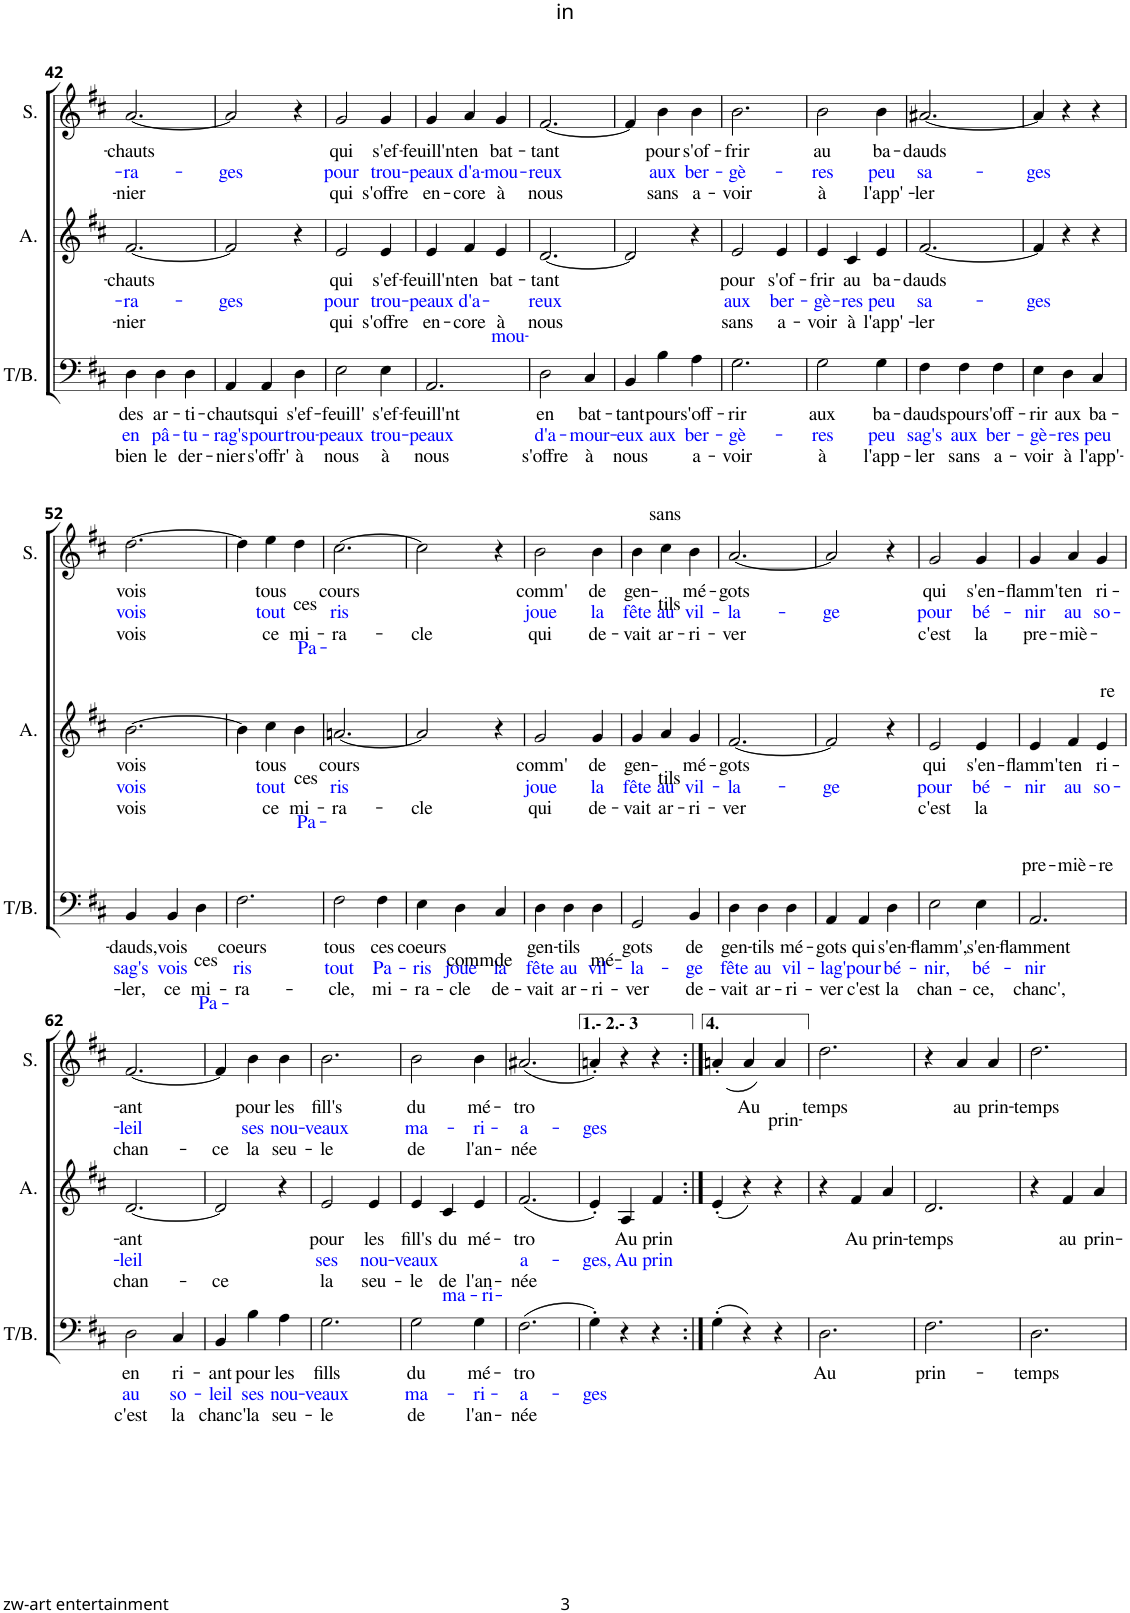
**kern	**text	**text	**text	**kern	**text	**text	**text	**kern	**text	**text	**text
*part3	*part3	*part3	*part3	*part2	*part2	*part2	*part2	*part1	*part1	*part1	*part1
*staff3	*staff3	*staff3	*staff3	*staff2	*staff2	*staff2	*staff2	*staff1	*staff1	*staff1	*staff1
*I"Tenor/Bass	*	*	*	*I"Alto	*	*	*	*I"Soprano	*	*	*
*I'T/B.	*	*	*	*I'A.	*	*	*	*I'S.	*	*	*
!!LO:PB:g=z
*clefF4	*	*	*	*clefG2	*	*	*	*clefG2	*	*	*
*k[f#c#]	*	*	*	*k[f#c#]	*	*	*	*k[f#c#]	*	*	*
*M3/4	*	*	*	*M3/4	*	*	*	*M3/4	*	*	*
=42	=42	=42	=42	=42	=42	=42	=42	=42	=42	=42	=42
!	!LO:LY:b	!LO:LY:b:color=#0000FF	!LO:LY:b	!	!LO:LY:b	!LO:LY:b:color=#0000FF	!LO:LY:b	!	!LO:LY:b	!LO:LY:b:color=#0000FF	!LO:LY:b
4D\	des	en	bien	[2.f#/	-chauts	-ra-	-nier	[2.a/	-chauts	-ra-	-nier
!	!LO:LY:b	!LO:LY:b:color=#0000FF	!LO:LY:b	!	!	!	!	!	!	!	!
4D\	ar-	pâ-	le	.	.	.	.	.	.	.	.
!	!LO:LY:b	!LO:LY:b:color=#0000FF	!LO:LY:b	!	!	!	!	!	!	!	!
4D\	-ti-	-tu-	der-	.	.	.	.	.	.	.	.
=43	=43	=43	=43	=43	=43	=43	=43	=43	=43	=43	=43
!	!LO:LY:b	!LO:LY:b:color=#0000FF	!LO:LY:b	!	!	!LO:LY:b:color=#0000FF	!	!	!	!LO:LY:b:color=#0000FF	!
4AA/	-chauts	-rag's	-nier	2f#/]	.	-ges	.	2a/]	.	-ges	.
!	!LO:LY:b	!LO:LY:b:color=#0000FF	!LO:LY:b	!	!	!	!	!	!	!	!
4AA/	qui	pour	s'offr'	.	.	.	.	.	.	.	.
!	!LO:LY:b	!LO:LY:b:color=#0000FF	!LO:LY:b	!	!	!	!	!	!	!	!
4D\	s'ef-	trou-	à	4r	.	.	.	4r	.	.	.
=44	=44	=44	=44	=44	=44	=44	=44	=44	=44	=44	=44
!	!LO:LY:b	!LO:LY:b:color=#0000FF	!LO:LY:b	!	!LO:LY:b	!LO:LY:b:color=#0000FF	!LO:LY:b	!	!LO:LY:b	!LO:LY:b:color=#0000FF	!LO:LY:b
2E\	-feuill'	-peaux	nous	2e/	qui	pour	qui	2g/	qui	pour	qui
!	!LO:LY:b	!LO:LY:b:color=#0000FF	!LO:LY:b	!	!LO:LY:b	!LO:LY:b:color=#0000FF	!LO:LY:b	!	!LO:LY:b	!LO:LY:b:color=#0000FF	!LO:LY:b
4E\	s'ef-	trou-	à	4e/	s'ef-	trou-	s'offre	4g/	s'ef-	trou-	s'offre
=45	=45	=45	=45	=45	=45	=45	=45	=45	=45	=45	=45
!	!LO:LY:b	!LO:LY:b:color=#0000FF	!LO:LY:b	!	!LO:LY:b	!LO:LY:b:color=#0000FF	!LO:LY:b	!	!LO:LY:b	!LO:LY:b:color=#0000FF	!LO:LY:b
2.AA/	-feuill'nt	-peaux	nous	4e/	-feuill'nt	-peaux	en-	4g/	-feuill'nt	-peaux	en-
!	!	!	!	!	!LO:LY:b	!LO:LY:b:color=#0000FF	!LO:LY:b	!	!LO:LY:b	!LO:LY:b:color=#0000FF	!LO:LY:b
.	.	.	.	4f#/	en	d'a-	-core	4a/	en	d'a-	-core
!	!	!	!	!	!LO:LY:b	!LO:LY:b:color=#0000FF	!LO:LY:b	!	!LO:LY:b	!LO:LY:b:color=#0000FF	!LO:LY:b
.	.	.	.	4e/	bat-	-mou-	à	4g/	bat-	-mou-	à
=46	=46	=46	=46	=46	=46	=46	=46	=46	=46	=46	=46
!	!LO:LY:b	!LO:LY:b:color=#0000FF	!LO:LY:b	!	!LO:LY:b	!LO:LY:b:color=#0000FF	!LO:LY:b	!	!LO:LY:b	!LO:LY:b:color=#0000FF	!LO:LY:b
2D\	en	d'a-	s'offre	[2.d/	-tant	-reux	nous	[2.f#/	-tant	-reux	nous
!	!LO:LY:b	!LO:LY:b:color=#0000FF	!LO:LY:b	!	!	!	!	!	!	!	!
4C#/	bat-	-mour-	à	.	.	.	.	.	.	.	.
=47	=47	=47	=47	=47	=47	=47	=47	=47	=47	=47	=47
!	!LO:LY:b	!LO:LY:b:color=#0000FF	!LO:LY:b	!	!	!	!	!	!	!	!
4BB/	-tant	-eux	nous	2d/]	.	.	.	4f#/]	.	.	.
!	!LO:LY:b	!LO:LY:b:color=#0000FF	!LO:LY:b	!	!	!	!	!	!LO:LY:b	!LO:LY:b:color=#0000FF	!LO:LY:b
4B\	pour	aux	sans	.	.	.	.	4b\	pour	aux	sans
!	!LO:LY:b	!LO:LY:b:color=#0000FF	!LO:LY:b	!	!	!	!	!	!LO:LY:b	!LO:LY:b:color=#0000FF	!LO:LY:b
4A\	s'off-	ber-	a-	4r	.	.	.	4b\	s'of-	ber-	a-
=48	=48	=48	=48	=48	=48	=48	=48	=48	=48	=48	=48
!	!LO:LY:b	!LO:LY:b:color=#0000FF	!LO:LY:b	!	!LO:LY:b	!LO:LY:b:color=#0000FF	!LO:LY:b	!	!LO:LY:b	!LO:LY:b:color=#0000FF	!LO:LY:b
2.G\	-rir	-gè-	-voir	2e/	pour	aux	sans	2.b\	-frir	-gè-	-voir
!	!	!	!	!	!LO:LY:b	!LO:LY:b:color=#0000FF	!LO:LY:b	!	!	!	!
.	.	.	.	4e/	s'of-	ber-	a-	.	.	.	.
=49	=49	=49	=49	=49	=49	=49	=49	=49	=49	=49	=49
!	!LO:LY:b	!LO:LY:b:color=#0000FF	!LO:LY:b	!	!LO:LY:b	!LO:LY:b:color=#0000FF	!LO:LY:b	!	!LO:LY:b	!LO:LY:b:color=#0000FF	!LO:LY:b
2G\	aux	-res	à	4e/	-frir	-gè-	-voir	2b\	au	-res	à
!	!	!	!	!	!LO:LY:b	!LO:LY:b:color=#0000FF	!LO:LY:b	!	!	!	!
.	.	.	.	4c#/	au	-res	à	.	.	.	.
!	!LO:LY:b	!LO:LY:b:color=#0000FF	!LO:LY:b	!	!LO:LY:b	!LO:LY:b:color=#0000FF	!LO:LY:b	!	!LO:LY:b	!LO:LY:b:color=#0000FF	!LO:LY:b
4G\	ba-	peu	l'app-	4e/	ba-	peu	l'app'-	4b\	ba-	peu	l'app'-
=50	=50	=50	=50	=50	=50	=50	=50	=50	=50	=50	=50
!	!LO:LY:b	!LO:LY:b:color=#0000FF	!LO:LY:b	!	!LO:LY:b	!LO:LY:b:color=#0000FF	!LO:LY:b	!	!LO:LY:b	!LO:LY:b:color=#0000FF	!LO:LY:b
4F#\	-dauds	sag's	ler	[2.f#/	-dauds	sa-	ler	[2.a#X/	-dauds	sa-	-ler
!	!LO:LY:b	!LO:LY:b:color=#0000FF	!LO:LY:b	!	!	!	!	!	!	!	!
4F#\	pour	aux	sans	.	.	.	.	.	.	.	.
!	!LO:LY:b	!LO:LY:b:color=#0000FF	!LO:LY:b	!	!	!	!	!	!	!	!
4F#\	s'off-	ber-	a-	.	.	.	.	.	.	.	.
=51	=51	=51	=51	=51	=51	=51	=51	=51	=51	=51	=51
!	!LO:LY:b	!LO:LY:b:color=#0000FF	!LO:LY:b	!	!	!LO:LY:b:color=#0000FF	!	!	!	!LO:LY:b:color=#0000FF	!
4E\	-rir	-gè-	-voir	4f#/]	.	-ges	.	4a#/]	.	-ges	.
!	!LO:LY:b	!LO:LY:b:color=#0000FF	!LO:LY:b	!	!	!	!	!	!	!	!
4D\	aux	-res	à	4r	.	.	.	4r	.	.	.
!	!LO:LY:b	!LO:LY:b:color=#0000FF	!LO:LY:b	!	!	!	!	!	!	!	!
4C#/	ba-	peu	l'app'-	4r	.	.	.	4r	.	.	.
!!LO:LB:g=z
=52	=52	=52	=52	=52	=52	=52	=52	=52	=52	=52	=52
!	!LO:LY:b	!LO:LY:b:color=#0000FF	!LO:LY:b	!	!LO:LY:b	!LO:LY:b:color=#0000FF	!LO:LY:b	!	!LO:LY:b	!LO:LY:b:color=#0000FF	!LO:LY:b
4BB/	-dauds,	sag's	-ler,	[2.b\	vois	vois	vois	[2.dd\	vois	vois	vois
!	!LO:LY:b	!LO:LY:b:color=#0000FF	!LO:LY:b	!	!	!	!	!	!	!	!
4BB/	vois	vois	ce	.	.	.	.	.	.	.	.
!	!LO:LY:b	!LO:LY:b:color=#0000FF	!LO:LY:b	!	!	!	!	!	!	!	!
4D\	ces	Pa-	mi-	.	.	.	.	.	.	.	.
=53	=53	=53	=53	=53	=53	=53	=53	=53	=53	=53	=53
!	!LO:LY:b	!LO:LY:b:color=#0000FF	!LO:LY:b	!	!	!	!	!	!	!	!
2.F#\	coeurs	-ris	-ra-	4b\]	.	.	.	4dd\]	.	.	.
!	!	!	!	!	!LO:LY:b	!LO:LY:b:color=#0000FF	!LO:LY:b	!	!LO:LY:b	!LO:LY:b:color=#0000FF	!LO:LY:b
.	.	.	.	4cc#\	tous	tout	ce	4ee\	tous	tout	ce
!	!	!	!	!	!LO:LY:b	!LO:LY:b:color=#0000FF	!LO:LY:b	!	!LO:LY:b	!LO:LY:b:color=#0000FF	!LO:LY:b
.	.	.	.	4b\	ces	Pa-	mi-	4dd\	ces	Pa-	mi-
=54	=54	=54	=54	=54	=54	=54	=54	=54	=54	=54	=54
!	!LO:LY:b	!LO:LY:b:color=#0000FF	!LO:LY:b	!	!LO:LY:b	!LO:LY:b:color=#0000FF	!LO:LY:b	!	!LO:LY:b	!LO:LY:b:color=#0000FF	!LO:LY:b
2F#\	tous	tout	-cle,	[2.an/	cours	-ris	-ra-	[2.cc#\	cours	-ris	-ra-
!	!LO:LY:b	!LO:LY:b:color=#0000FF	!LO:LY:b	!	!	!	!	!	!	!	!
4F#\	ces	Pa-	mi-	.	.	.	.	.	.	.	.
=55	=55	=55	=55	=55	=55	=55	=55	=55	=55	=55	=55
!	!LO:LY:b	!LO:LY:b:color=#0000FF	!LO:LY:b	!	!	!	!LO:LY:b	!	!	!	!LO:LY:b
4E\	coeurs	-ris	-ra-	2a/]	.	.	-cle	2cc#\]	.	.	-cle
!	!LO:LY:b	!LO:LY:b:color=#0000FF	!LO:LY:b	!	!	!	!	!	!	!	!
4D\	comm	joue	-cle	.	.	.	.	.	.	.	.
!	!LO:LY:b	!LO:LY:b:color=#0000FF	!LO:LY:b	!	!	!	!	!	!	!	!
4C#/	de	la	de-	4r	.	.	.	4r	.	.	.
=56	=56	=56	=56	=56	=56	=56	=56	=56	=56	=56	=56
!	!LO:LY:b	!LO:LY:b:color=#0000FF	!LO:LY:b	!	!LO:LY:b	!LO:LY:b:color=#0000FF	!LO:LY:b	!	!LO:LY:b	!LO:LY:b:color=#0000FF	!LO:LY:b
4D\	gen-	fête	-vait	2g/	comm'	joue	qui	2b\	comm'	joue	qui
!	!LO:LY:b	!LO:LY:b:color=#0000FF	!LO:LY:b	!	!	!	!	!	!	!	!
4D\	-tils	au	ar-	.	.	.	.	.	.	.	.
!	!LO:LY:b	!LO:LY:b:color=#0000FF	!LO:LY:b	!	!LO:LY:b	!LO:LY:b:color=#0000FF	!LO:LY:b	!	!LO:LY:b	!LO:LY:b:color=#0000FF	!LO:LY:b
4D\	mé-	vil-	-ri-	4g/	de	la	de-	4b\	de	la	de-
=57	=57	=57	=57	=57	=57	=57	=57	=57	=57	=57	=57
!	!LO:LY:b	!LO:LY:b:color=#0000FF	!LO:LY:b	!	!LO:LY:b	!LO:LY:b:color=#0000FF	!LO:LY:b	!	!LO:LY:b	!LO:LY:b:color=#0000FF	!LO:LY:b
2GG/	-gots	-la-	-ver	4g/	gen-	fête	-vait	4b\	gen-	fête	-vait
!	!	!	!	!	!LO:LY:b	!LO:LY:b:color=#0000FF	!LO:LY:b	!	!LO:LY:b	!LO:LY:b:color=#0000FF	!LO:LY:b
.	.	.	.	4a/	-tils	au	ar-	4cc#\	-tils	au	ar-
!	!LO:LY:b	!LO:LY:b:color=#0000FF	!LO:LY:b	!	!LO:LY:b	!LO:LY:b:color=#0000FF	!LO:LY:b	!	!LO:LY:b	!LO:LY:b:color=#0000FF	!LO:LY:b
4BB/	de	-ge	de-	4g/	mé-	vil-	-ri-	4b\	mé-	vil-	-ri-
=58	=58	=58	=58	=58	=58	=58	=58	=58	=58	=58	=58
!	!LO:LY:b	!LO:LY:b:color=#0000FF	!LO:LY:b	!	!LO:LY:b	!LO:LY:b:color=#0000FF	!LO:LY:b	!	!LO:LY:b	!LO:LY:b:color=#0000FF	!LO:LY:b
4D\	gen-	fête	-vait	[2.f#/	-gots	-la-	-ver	[2.a/	-gots	-la-	-ver
!	!LO:LY:b	!LO:LY:b:color=#0000FF	!LO:LY:b	!	!	!	!	!	!	!	!
4D\	-tils	au	ar-	.	.	.	.	.	.	.	.
!	!LO:LY:b	!LO:LY:b:color=#0000FF	!LO:LY:b	!	!	!	!	!	!	!	!
4D\	mé-	vil-	-ri-	.	.	.	.	.	.	.	.
=59	=59	=59	=59	=59	=59	=59	=59	=59	=59	=59	=59
!	!LO:LY:b	!LO:LY:b:color=#0000FF	!LO:LY:b	!	!	!LO:LY:b:color=#0000FF	!	!	!	!LO:LY:b:color=#0000FF	!
4AA/	-gots	-lag'	-ver	2f#/]	.	-ge	.	2a/]	.	-ge	.
!	!LO:LY:b	!LO:LY:b:color=#0000FF	!LO:LY:b	!	!	!	!	!	!	!	!
4AA/	qui	pour	c'est	.	.	.	.	.	.	.	.
!	!LO:LY:b	!LO:LY:b:color=#0000FF	!LO:LY:b	!	!	!	!	!	!	!	!
4D\	s'en-	bé-	la	4r	.	.	.	4r	.	.	.
=60	=60	=60	=60	=60	=60	=60	=60	=60	=60	=60	=60
!	!LO:LY:b	!LO:LY:b:color=#0000FF	!LO:LY:b	!	!LO:LY:b	!LO:LY:b:color=#0000FF	!LO:LY:b	!	!LO:LY:b	!LO:LY:b:color=#0000FF	!LO:LY:b
2E\	-flamm',	-nir,	chan-	2e/	qui	pour	c'est	2g/	qui	pour	c'est
!	!LO:LY:b	!LO:LY:b:color=#0000FF	!LO:LY:b	!	!LO:LY:b	!LO:LY:b:color=#0000FF	!LO:LY:b	!	!LO:LY:b	!LO:LY:b:color=#0000FF	!LO:LY:b
4E\	s'en-	bé-	-ce,	4e/	s'en-	bé-	la	4g/	s'en-	bé-	la
=61	=61	=61	=61	=61	=61	=61	=61	=61	=61	=61	=61
!	!LO:LY:b	!LO:LY:b:color=#0000FF	!LO:LY:b	!	!LO:LY:b	!LO:LY:b:color=#0000FF	!LO:LY:b	!	!LO:LY:b	!LO:LY:b:color=#0000FF	!LO:LY:b
2.AA/	-flamment	-nir	chanc',	4e/	-flamm't	-nir	pre-	4g/	-flamm't	-nir	pre-
!	!	!	!	!	!LO:LY:b	!LO:LY:b:color=#0000FF	!LO:LY:b	!	!LO:LY:b	!LO:LY:b:color=#0000FF	!LO:LY:b
.	.	.	.	4f#/	en	au	-miè-	4a/	en	au	-miè-
!	!	!	!	!	!LO:LY:b	!LO:LY:b:color=#0000FF	!LO:LY:b	!	!LO:LY:b	!LO:LY:b:color=#0000FF	!LO:LY:b
.	.	.	.	4e/	ri-	so-	-re	4g/	ri-	so-	-re
!!LO:LB:g=z
=62	=62	=62	=62	=62	=62	=62	=62	=62	=62	=62	=62
!	!LO:LY:b	!LO:LY:b:color=#0000FF	!LO:LY:b	!	!LO:LY:b	!LO:LY:b:color=#0000FF	!LO:LY:b	!	!LO:LY:b	!LO:LY:b:color=#0000FF	!LO:LY:b
2D\	en	au	c'est	[2.d/	-ant	-leil	chan-	[2.f#/	-ant	-leil	chan-
!	!LO:LY:b	!LO:LY:b:color=#0000FF	!LO:LY:b	!	!	!	!	!	!	!	!
4C#/	ri-	so-	la	.	.	.	.	.	.	.	.
=63	=63	=63	=63	=63	=63	=63	=63	=63	=63	=63	=63
!	!LO:LY:b	!LO:LY:b:color=#0000FF	!LO:LY:b	!	!	!	!LO:LY:b	!	!	!	!LO:LY:b
4BB/	-ant	-leil	chanc'	2d/]	.	.	-ce	4f#/]	.	.	-ce
!	!LO:LY:b	!LO:LY:b:color=#0000FF	!LO:LY:b	!	!	!	!	!	!LO:LY:b	!LO:LY:b:color=#0000FF	!LO:LY:b
4B\	pour	ses	la	.	.	.	.	4b\	pour	ses	la
!	!LO:LY:b	!LO:LY:b:color=#0000FF	!LO:LY:b	!	!	!	!	!	!LO:LY:b	!LO:LY:b:color=#0000FF	!LO:LY:b
4A\	les	nou-	seu-	4r	.	.	.	4b\	les	nou-	seu-
=64	=64	=64	=64	=64	=64	=64	=64	=64	=64	=64	=64
!	!LO:LY:b	!LO:LY:b:color=#0000FF	!LO:LY:b	!	!LO:LY:b	!LO:LY:b:color=#0000FF	!LO:LY:b	!	!LO:LY:b	!LO:LY:b:color=#0000FF	!LO:LY:b
2.G\	fills	-veaux	-le	2e/	pour	ses	la	2.b\	fill's	-veaux	-le
!	!	!	!	!	!LO:LY:b	!LO:LY:b:color=#0000FF	!LO:LY:b	!	!	!	!
.	.	.	.	4e/	les	nou-	seu-	.	.	.	.
=65	=65	=65	=65	=65	=65	=65	=65	=65	=65	=65	=65
!	!LO:LY:b	!LO:LY:b:color=#0000FF	!LO:LY:b	!	!LO:LY:b	!LO:LY:b:color=#0000FF	!LO:LY:b	!	!LO:LY:b	!LO:LY:b:color=#0000FF	!LO:LY:b
2G\	du	ma-	de	4e/	fill's	-veaux	-le	2b\	du	ma-	de
!	!	!	!	!	!LO:LY:b	!LO:LY:b:color=#0000FF	!LO:LY:b	!	!	!	!
.	.	.	.	4c#/	du	ma-	de	.	.	.	.
!	!LO:LY:b	!LO:LY:b:color=#0000FF	!LO:LY:b	!	!LO:LY:b	!LO:LY:b:color=#0000FF	!LO:LY:b	!	!LO:LY:b	!LO:LY:b:color=#0000FF	!LO:LY:b
4G\	mé-	-ri-	l'an-	4e/	mé-	-ri-	l'an-	4b\	mé-	-ri-	l'an-
=66	=66	=66	=66	=66	=66	=66	=66	=66	=66	=66	=66
!	!LO:LY:b	!LO:LY:b:color=#0000FF	!LO:LY:b	!	!LO:LY:b	!LO:LY:b:color=#0000FF	!LO:LY:b	!	!LO:LY:b	!LO:LY:b:color=#0000FF	!LO:LY:b
(2.F#\	-tro	-a-	-née	(2.f#/	-tro	-a-	-née	(2.a#X/	-tro	-a-	-née
=67	=67	=67	=67	=67	=67	=67	=67	=67	=67	=67	=67
!	!	!LO:LY:b:color=#0000FF	!	!	!	!LO:LY:b:color=#0000FF	!	!	!	!LO:LY:b:color=#0000FF	!
4G'\)	.	-ges	.	4e'/)	.	-ges,	.	4an'/)	.	-ges	.
!	!	!	!	!	!LO:LY:b	!LO:LY:b:color=#0000FF	!	!	!	!	!
4r	.	.	.	4A/	Au	Au	.	4r	.	.	.
!	!	!	!	!	!LO:LY:b	!LO:LY:b:color=#0000FF	!	!	!	!	!
4r	.	.	.	4f#/	prin	prin	.	4r	.	.	.
=68:|!	=68:|!	=68:|!	=68:|!	=68:|!	=68:|!	=68:|!	=68:|!	=68:|!	=68:|!	=68:|!	=68:|!
(4G'\	.	.	.	(4e'/	.	.	.	(4an'/	.	.	.
!	!	!	!	!	!	!	!	!	!LO:LY:b	!	!
4r)	.	.	.	4r)	.	.	.	4a/)	Au	.	.
!	!	!	!	!	!	!	!	!	!LO:LY:b	!	!
4r	.	.	.	4r	.	.	.	4a/	prin-	.	.
=69	=69	=69	=69	=69	=69	=69	=69	=69	=69	=69	=69
!	!LO:LY:b	!	!	!	!	!	!	!	!LO:LY:b	!	!
2.D\	Au	.	.	4r	.	.	.	2.dd\	-temps	.	.
!	!	!	!	!	!LO:LY:b	!	!	!	!	!	!
.	.	.	.	4f#/	Au	.	.	.	.	.	.
!	!	!	!	!	!LO:LY:b	!	!	!	!	!	!
.	.	.	.	4a/	prin-	.	.	.	.	.	.
=70	=70	=70	=70	=70	=70	=70	=70	=70	=70	=70	=70
!	!LO:LY:b	!	!	!	!LO:LY:b	!	!	!	!	!	!
2.F#\	prin-	.	.	2.d/	-temps	.	.	4r	.	.	.
!	!	!	!	!	!	!	!	!	!LO:LY:b	!	!
.	.	.	.	.	.	.	.	4a/	au	.	.
!	!	!	!	!	!	!	!	!	!LO:LY:b	!	!
.	.	.	.	.	.	.	.	4a/	prin-	.	.
=71	=71	=71	=71	=71	=71	=71	=71	=71	=71	=71	=71
!	!LO:LY:b	!	!	!	!	!	!	!	!LO:LY:b	!	!
2.D\	-temps	.	.	4r	.	.	.	2.dd\	-temps	.	.
!	!	!	!	!	!LO:LY:b	!	!	!	!	!	!
.	.	.	.	4f#/	au	.	.	.	.	.	.
!	!	!	!	!	!LO:LY:b	!	!	!	!	!	!
.	.	.	.	4a/	prin-	.	.	.	.	.	.
=	=	=	=	=	=	=	=	=	=	=	=
*-	*-	*-	*-	*-	*-	*-	*-	*-	*-	*-	*-
